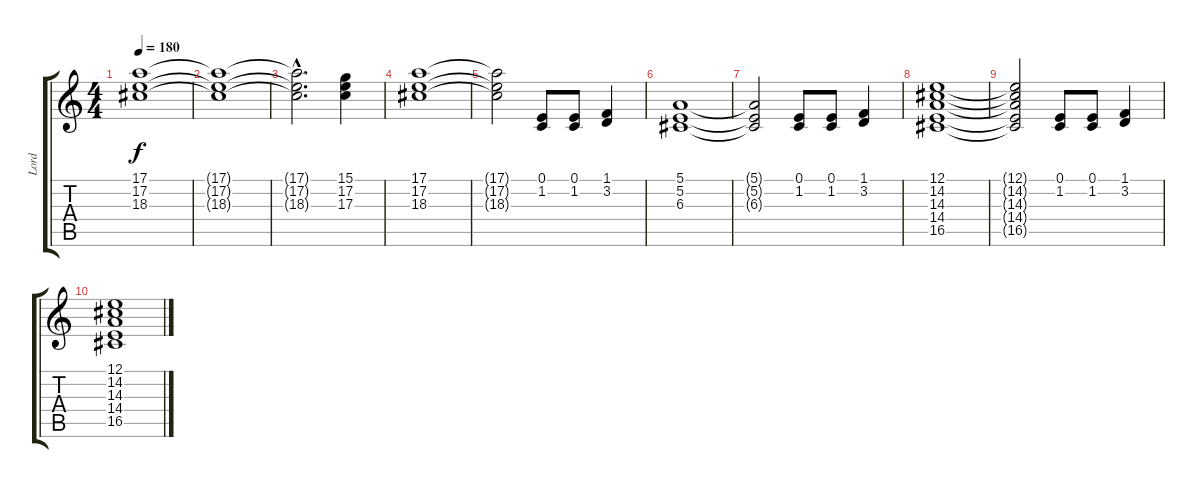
\track ("Lord" "Lord") {instrument rockorgan}
\staff {score tabs}
\tuning (E4 B3 G3 D3 A2 E2) {hide}
\ts (4 4)
\tempo 180
\clef g2
\ks c
(17.1{t} 17.2{t} 18.3{t}).1{dy f} |
(17.1{t} 17.2{t} 18.3{t}).1 |
(17.1{hac t} 17.2{hac t} 18.3{hac t}).2{d} (15.1 17.2 17.3).4 |
(17.1 17.2 18.3).1 |
(17.1{t} 17.2{t} 18.3{t}).2 (0.1 1.2).8 (0.1 1.2).8 (1.1 3.2).4 |
(5.1 5.2 6.3).1 |
(5.1{t} 5.2{t} 6.3{t}).2 (0.1 1.2).8 (0.1 1.2).8 (1.1 3.2).4 |
(12.1 14.2 14.3 14.4 16.5).1 |
(12.1{t} 14.2{t} 14.3{t} 14.4{t} 16.5{t}).2 (0.1 1.2).8 (0.1 1.2).8 (1.1 3.2).4 |
(12.1 14.2 14.3 14.4 16.5).1
